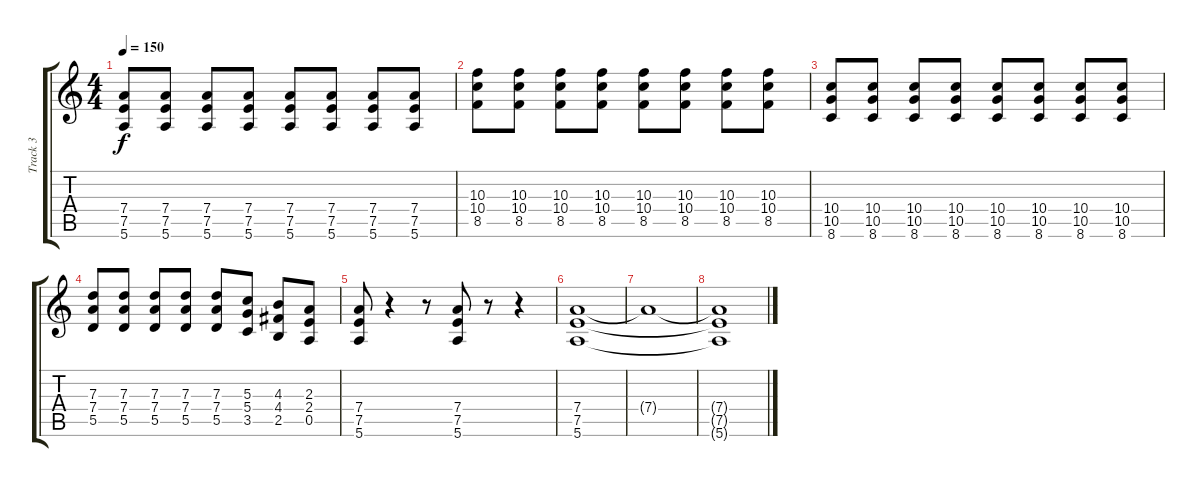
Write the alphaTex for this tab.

\track ("Track 3" "Track 3") {instrument distortionguitar}
\staff {score tabs}
\tuning (E4 B3 G3 D3 A2 E2) {hide}
\ts (4 4)
\tempo 150
\clef g2
\ks c
(7.4 7.5 5.6).8{dy f} (7.4 7.5 5.6).8 (7.4 7.5 5.6).8 (7.4 7.5 5.6).8 (7.4 7.5 5.6).8 (7.4 7.5 5.6).8 (7.4 7.5 5.6).8 (7.4 7.5 5.6).8 |
(10.3 10.4 8.5).8 (10.3 10.4 8.5).8 (10.3 10.4 8.5).8 (10.3 10.4 8.5).8 (10.3 10.4 8.5).8 (10.3 10.4 8.5).8 (10.3 10.4 8.5).8 (10.3 10.4 8.5).8 |
(10.4 10.5 8.6).8 (10.4 10.5 8.6).8 (10.4 10.5 8.6).8 (10.4 10.5 8.6).8 (10.4 10.5 8.6).8 (10.4 10.5 8.6).8 (10.4 10.5 8.6).8 (10.4 10.5 8.6).8 |
(7.3 7.4 5.5).8 (7.3 7.4 5.5).8 (7.3 7.4 5.5).8 (7.3 7.4 5.5).8 (7.3 7.4 5.5).8 (5.3 5.4 3.5).8 (4.3 4.4 2.5).8 (2.3 2.4 0.5).8 |
(7.4 7.5 5.6).8 r.4 r.8 (7.4 7.5 5.6).8 r.8 r.4 |
(7.4 7.5 5.6).1 |
7.4{t}.1 |
(7.4{t} 7.5{t} 5.6{t}).1
